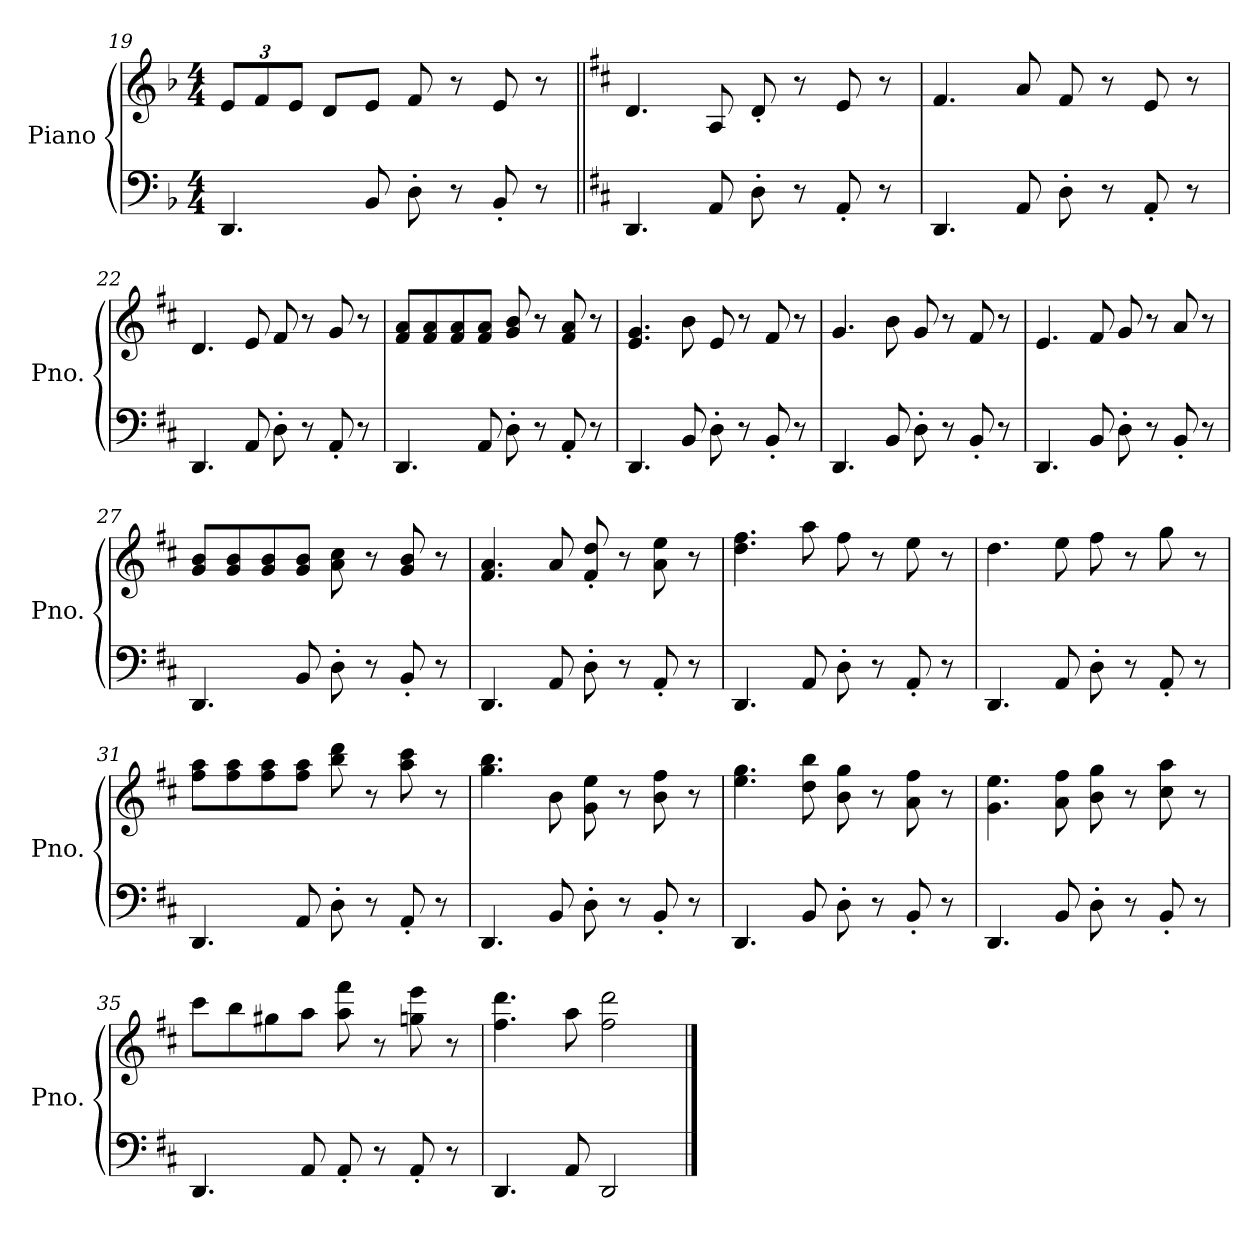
**kern	**kern
*part1	*part1
*staff2	*staff1
*I"Piano	*
*I'Pno.	*
*clefF4	*clefG2
*k[b-]	*k[b-]
*M4/4	*M4/4
*	*Xbrackettup
=19	=19
4.DD/	12e/L
.	12f/
.	12e/J
.	8d/L
8BB-/	8e/J
8D'\	8f/
8r	8r
8BB-'/	8e/
8r	8r
!!LO:PB:g=z
=20||	=20||
*k[f#c#]	*k[f#c#]
4.DD/	4.d/
8AA/	8A/
8D'\	8d'/
8r	8r
8AA'/	8e/
8r	8r
=21	=21
4.DD/	4.f#/
8AA/	8a/
8D'\	8f#/
8r	8r
8AA'/	8e/
8r	8r
=22	=22
4.DD/	4.d/
8AA/	8e/
8D'\	8f#/
8r	8r
8AA'/	8g/
8r	8r
!!LO:LB:g=z
=23	=23
4.DD/	8f#/ 8a/L
.	8f#/ 8a/
.	8f#/ 8a/
8AA/	8f#/ 8a/J
8D'\	8g/ 8b/
8r	8r
8AA'/	8f#/ 8a/
8r	8r
=24	=24
4.DD/	4.e/ 4.g/
8BB/	8b\
8D'\	8e/
8r	8r
8BB'/	8f#/
8r	8r
=25	=25
4.DD/	4.g/
8BB/	8b\
8D'\	8g/
8r	8r
8BB'/	8f#/
8r	8r
=26	=26
4.DD/	4.e/
8BB/	8f#/
8D'\	8g/
8r	8r
8BB'/	8a/
8r	8r
!!LO:LB:g=z
=27	=27
4.DD/	8g/ 8b/L
.	8g/ 8b/
.	8g/ 8b/
8BB/	8g/ 8b/J
8D'\	8a\ 8cc#\
8r	8r
8BB'/	8g/ 8b/
8r	8r
=28	=28
4.DD/	4.f#/ 4.a/
8AA/	8a/
8D'\	8f#/' 8dd/'
8r	8r
8AA'/	8a\ 8ee\
8r	8r
=29	=29
4.DD/	4.dd\ 4.ff#\
8AA/	8aa\
8D'\	8ff#\
8r	8r
8AA'/	8ee\
8r	8r
=30	=30
4.DD/	4.dd\
8AA/	8ee\
8D'\	8ff#\
8r	8r
8AA'/	8gg\
8r	8r
!!LO:LB:g=z
=31	=31
4.DD/	8ff#\ 8aa\L
.	8ff#\ 8aa\
.	8ff#\ 8aa\
8AA/	8ff#\ 8aa\J
8D'\	8bb\ 8ddd\
8r	8r
8AA'/	8aa\ 8ccc#\
8r	8r
=32	=32
4.DD/	4.gg\ 4.bb\
8BB/	8b\
8D'\	8g\ 8ee\
8r	8r
8BB'/	8b\ 8ff#\
8r	8r
=33	=33
4.DD/	4.ee\ 4.gg\
8BB/	8dd\ 8bb\
8D'\	8b\ 8gg\
8r	8r
8BB'/	8a\ 8ff#\
8r	8r
=34	=34
4.DD/	4.g\ 4.ee\
8BB/	8a\ 8ff#\
8D'\	8b\ 8gg\
8r	8r
8BB'/	8cc#\ 8aa\
8r	8r
!!LO:LB:g=z
=35	=35
4.DD/	8ccc#\L
.	8bb\
.	8gg#X\
8AA/	8aa\J
8AA'/	8aa\ 8fff#\
8r	8r
8AA'/	8ggn\ 8eee\
8r	8r
=36	=36
4.DD/	4.ff#\ 4.ddd\
8AA/	8aa\
2DD/	2ff#\ 2ddd\
==	==
*-	*-
